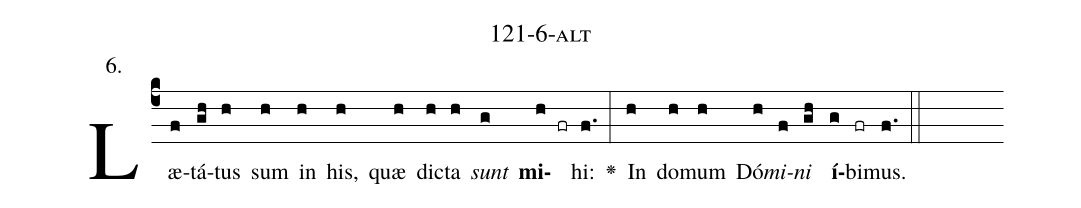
name: 121-6-alt;
annotation: 6.;
%%
(c4)Læ(f)tá(gh)tus(h) sum(h) in(h) his,(h) quæ(h) dic(h)ta(h) <i>sunt</i>(g) <b>mi</b>(h fr)hi:(f.) <v>\greheightstar</v>(:) In(h) do(h)mum(h) Dó(h)<i>mi</i>(f)<i>ni</i>(gh) <b>í</b>(g)bi(fr)mus.(f.) (::)


%E(h) u(h) o(f) u(gh) a(g) e.(f.) (::)
